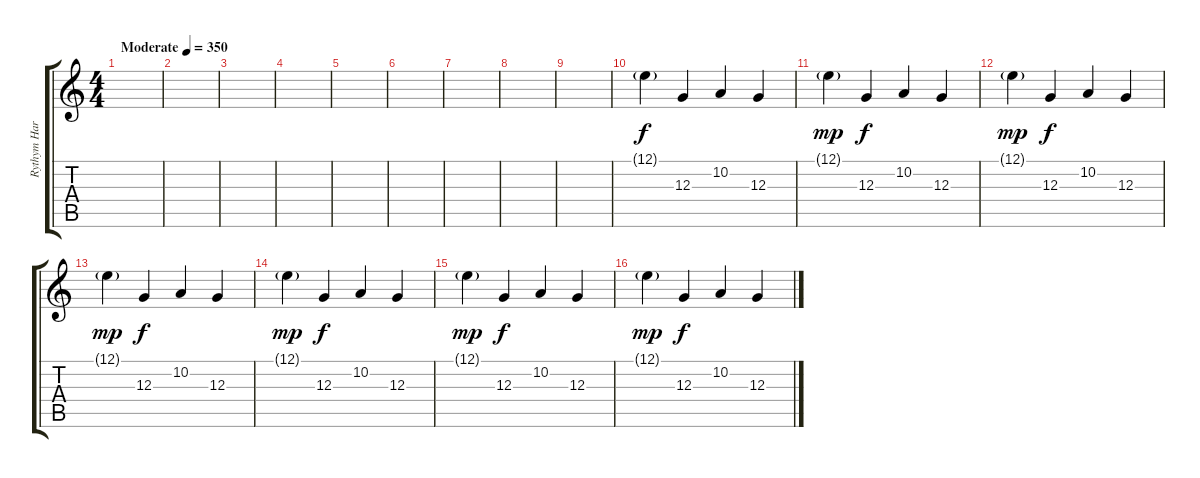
\track ("Rythym Harp" "Rythym Har") {instrument orchestralharp}
\staff {score tabs}
\tuning (E4 B3 G3 D3 A2 E2) {hide}
\ts (4 4)
\tempo (350 "Moderate")
\clef g2
\ks c
|
|
|
|
|
|
|
|
|
12.1{g}.4 12.3.4{dy f} 10.2.4 12.3.4 |
12.1{g}.4{dy mp} 12.3.4{dy f} 10.2.4 12.3.4 |
12.1{g}.4{dy mp} 12.3.4{dy f} 10.2.4 12.3.4 |
12.1{g}.4{dy mp} 12.3.4{dy f} 10.2.4 12.3.4 |
12.1{g}.4{dy mp} 12.3.4{dy f} 10.2.4 12.3.4 |
12.1{g}.4{dy mp} 12.3.4{dy f} 10.2.4 12.3.4 |
12.1{g}.4{dy mp} 12.3.4{dy f} 10.2.4 12.3.4
